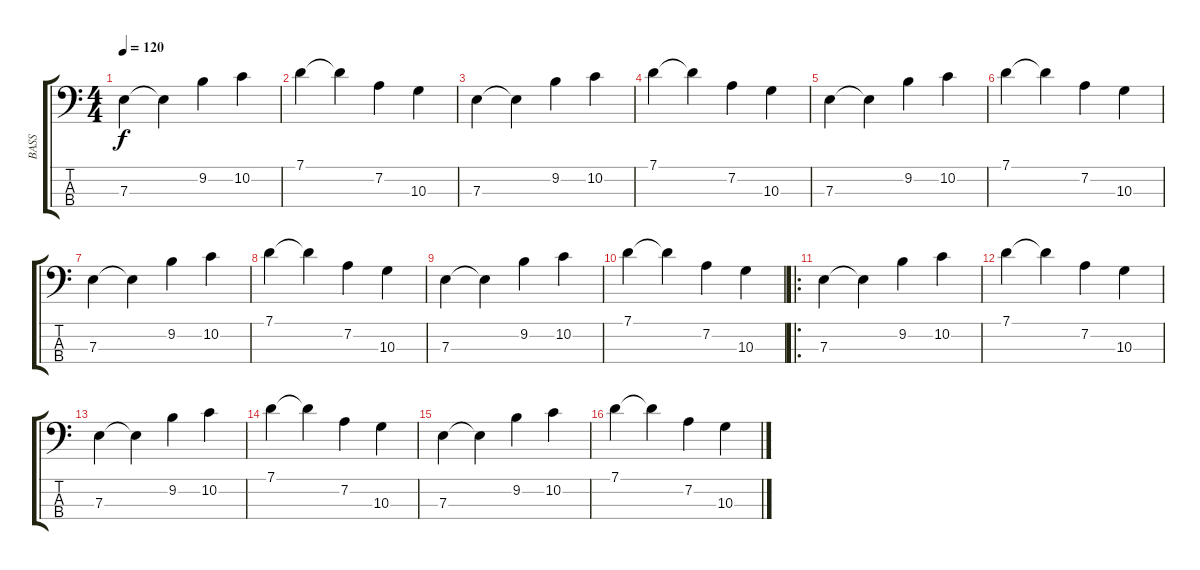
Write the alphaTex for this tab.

\track ("BASS" "BASS") {instrument electricbassfinger}
\staff {score tabs}
\tuning (G2 D2 A1 E1) {hide}
\ts (4 4)
\tempo 120
\clef f4
\ks c
7.3.4{dy f} 7.3{t}.4 9.2.4 10.2.4 |
7.1.4 7.1{t}.4 7.2.4 10.3.4 |
7.3.4 7.3{t}.4 9.2.4 10.2.4 |
7.1.4 7.1{t}.4 7.2.4 10.3.4 |
7.3.4 7.3{t}.4 9.2.4 10.2.4 |
7.1.4 7.1{t}.4 7.2.4 10.3.4 |
7.3.4 7.3{t}.4 9.2.4 10.2.4 |
7.1.4 7.1{t}.4 7.2.4 10.3.4 |
7.3.4 7.3{t}.4 9.2.4 10.2.4 |
7.1.4 7.1{t}.4 7.2.4 10.3.4 |
\ro
7.3.4 7.3{t}.4 9.2.4 10.2.4 |
7.1.4 7.1{t}.4 7.2.4 10.3.4 |
7.3.4 7.3{t}.4 9.2.4 10.2.4 |
7.1.4 7.1{t}.4 7.2.4 10.3.4 |
7.3.4 7.3{t}.4 9.2.4 10.2.4 |
7.1.4 7.1{t}.4 7.2.4 10.3.4
